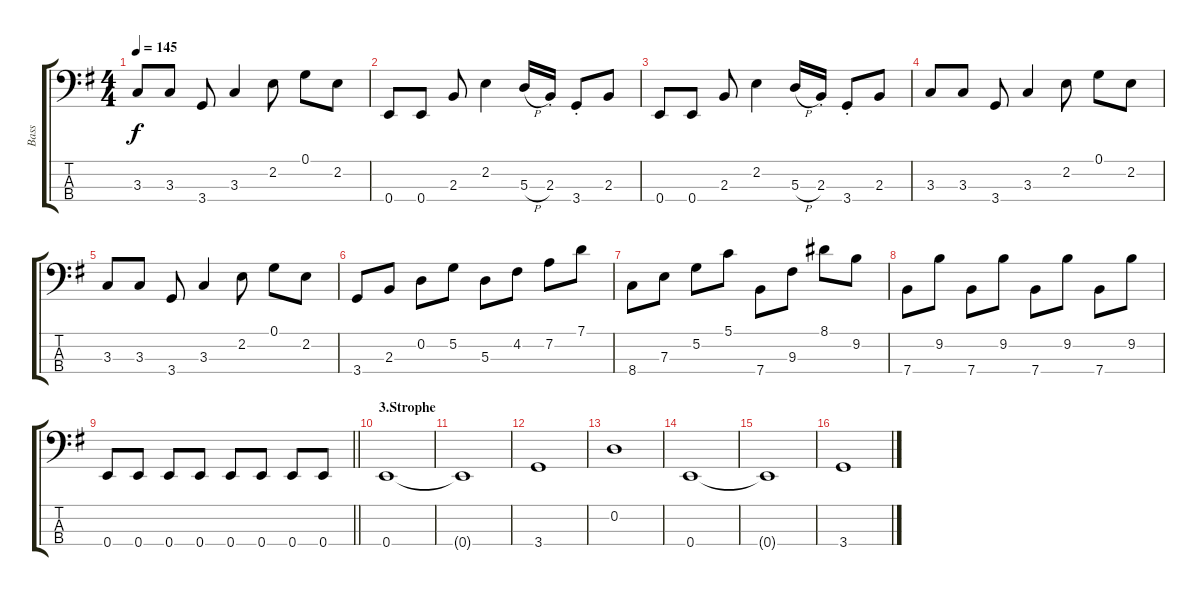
\track ("Bass" "Bass") {instrument electricbassfinger}
\staff {score tabs}
\tuning (G2 D2 A1 E1) {hide}
\ts (4 4)
\tempo 145
\clef f4
\ks eminor
3.3.8{dy f} 3.3.8 3.4.8 3.3.4 2.2.8 0.1.8 2.2.8 |
0.4.8 0.4.8 2.3.8 2.2.4 5.3{h}.16 2.3{st}.16 3.4{st}.8 2.3.8 |
0.4.8 0.4.8 2.3.8 2.2.4 5.3{h}.16 2.3{st}.16 3.4{st}.8 2.3.8 |
3.3.8 3.3.8 3.4.8 3.3.4 2.2.8 0.1.8 2.2.8 |
3.3.8 3.3.8 3.4.8 3.3.4 2.2.8 0.1.8 2.2.8 |
3.4.8 2.3.8 0.2.8 5.2.8 5.3.8 4.2.8 7.2.8 7.1.8 |
8.4.8 7.3.8 5.2.8 5.1.8 7.4.8 9.3.8 8.1.8 9.2.8 |
7.4.8 9.2.8 7.4.8 9.2.8 7.4.8 9.2.8 7.4.8 9.2.8 |
\barLineRight lightlight
0.4.8 0.4.8 0.4.8 0.4.8 0.4.8 0.4.8 0.4.8 0.4.8 |
\section ("" "3.Strophe")
0.4.1 |
0.4{t}.1 |
3.4.1 |
0.2.1 |
0.4.1 |
0.4{t}.1 |
3.4.1
